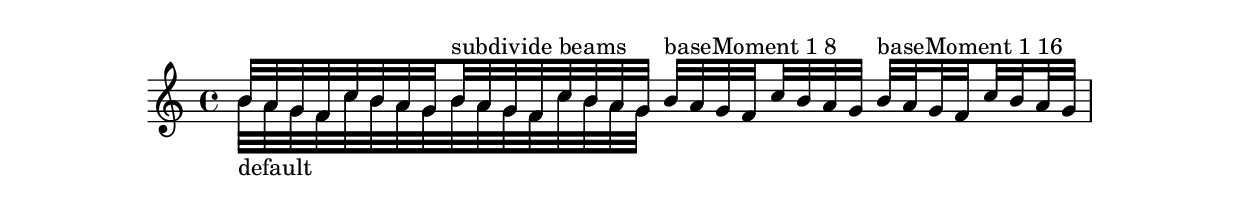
% DO NOT EDIT this file manually; it is automatically
% generated from Documentation/snippets/new
% Make any changes in Documentation/snippets/new/
% and then run scripts/auxiliar/makelsr.py
%
% This file is in the public domain.
%% Note: this file works from version 2.14.0
\version "2.14.0"

\header {
%% Translation of GIT committish: 615cbf212fdaf0b220b3330da417d0c3602494f2
  texidoces = "
Se pueden subdividir las barras automáticamente.  Estableciendo la
propiedad @code{subdivideBeams}, las barras se subdividen en
posiciones de pulso (tal y como se especifica en @code{beatLength}).

"
  doctitlees = "Subdivisiones de barra automáticas"

  lsrtags = "rhythms"

  texidoc = "
Beams can be subdivided automatically.  By setting the property
@code{subdivideBeams}, beams are subdivided at beat positions (as
specified in @code{baseMoment}).

"
  doctitle = "Automatic beam subdivisions"
} % begin verbatim


\new Staff {
  \relative c'' {
    <<
      {
        \voiceOne
        \set subdivideBeams = ##t
        b32[ a g f c' b a g
        b32^"subdivide beams" a g f c' b a g]
      }
      \new Voice {
        \voiceTwo
        b32_"default"[ a g f c' b a g
        b32 a g f c' b a g]
      }
    >>
    \oneVoice
    \set baseMoment = #(ly:make-moment 1 8)
    \set beatStructure = #'(2 2 2 2)
    b32^"baseMoment 1 8"[ a g f c' b a g]
    \set baseMoment = #(ly:make-moment 1 16)
    \set beatStructure = #'(4 4 4 4)
    b32^"baseMoment 1 16"[ a g f c' b a g]
  }
}

